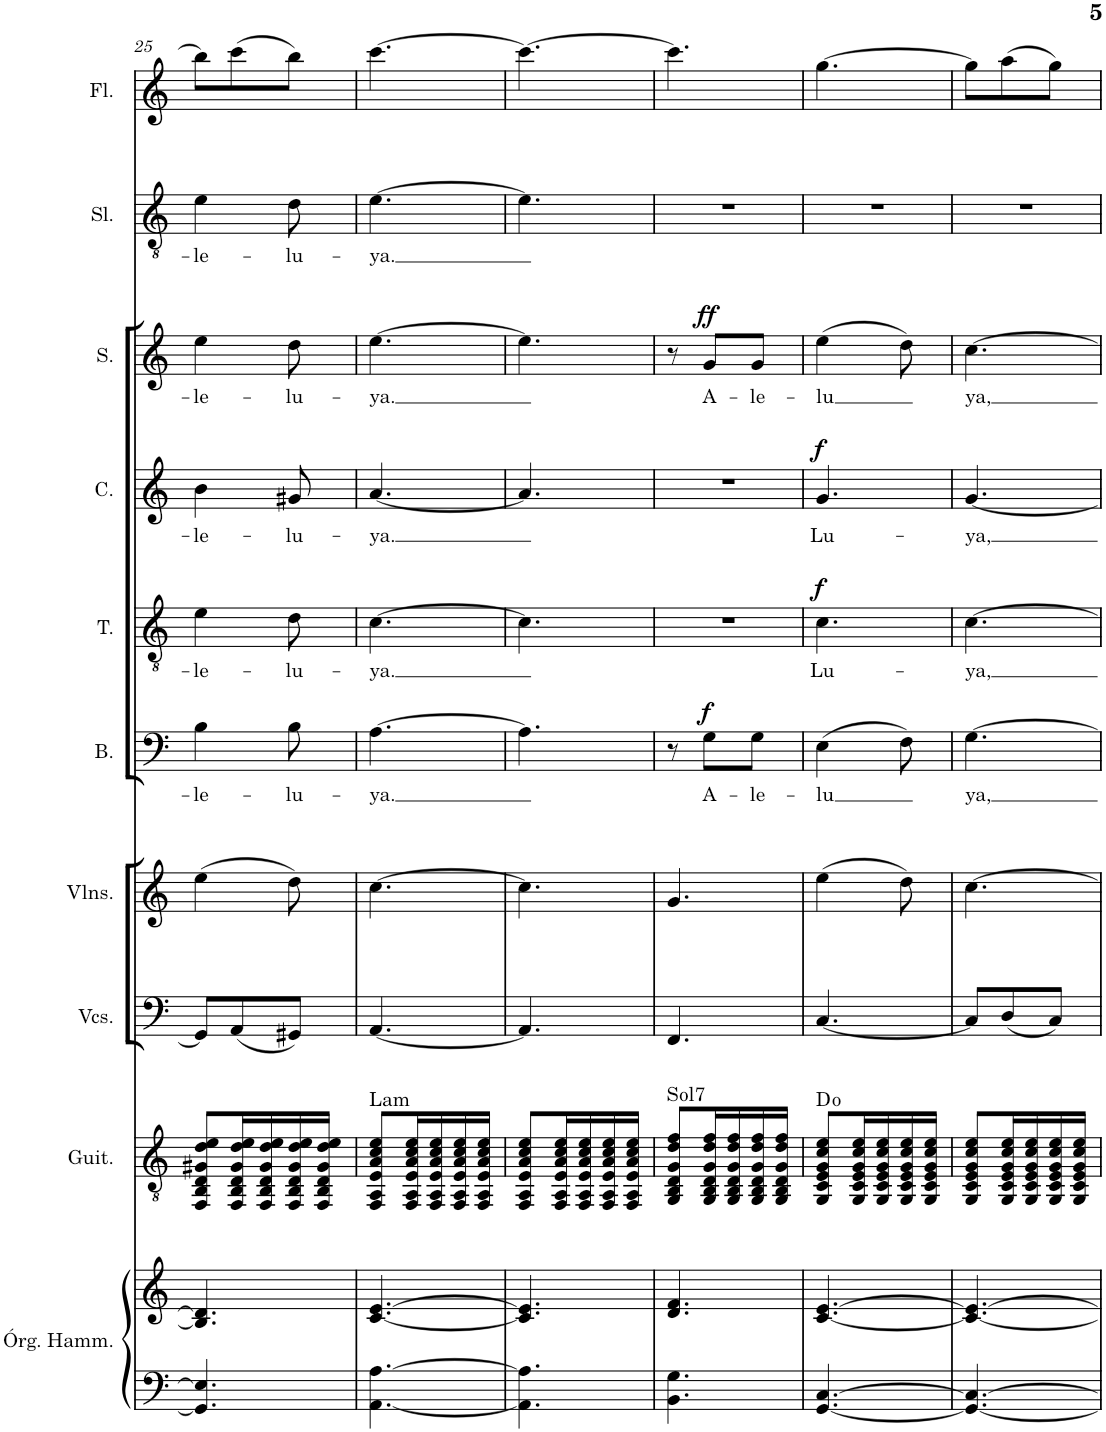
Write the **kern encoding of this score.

**kern	**kern	**kern	**harte	**kern	**kern	**kern	**text	**dynam	**kern	**text	**dynam	**kern	**text	**dynam	**kern	**text	**dynam	**kern	**text	**kern
*part10	*part10	*part9	*part9	*part8	*part7	*part6	*part6	*part6	*part5	*part5	*part5	*part4	*part4	*part4	*part3	*part3	*part3	*part2	*part2	*part1
*staff11	*staff10	*staff9	*	*staff8	*staff7	*staff6	*staff6	*staff6	*staff5	*staff5	*staff5	*staff4	*staff4	*staff4	*staff3	*staff3	*staff3	*staff2	*staff2	*staff1
*I"Órgano Hammond	*	*I"Guitarra	*	*I"Violonchelos	*I"Violines	*I"Bajo	*	*	*I"Tenor	*	*	*I"Contralto	*	*	*I"Soprano	*	*	*I"Solista	*	*I"Flauta
*I'Órg. Hamm.	*	*I'Guit.	*	*I'Vcs.	*I'Vlns.	*I'B.	*	*	*I'T.	*	*	*I'C.	*	*	*I'S.	*	*	*I'Sl.	*	*I'Fl.
!!LO:PB:g=z
*clefF4	*clefG2	*clefGv2	*	*clefF4	*clefG2	*clefF4	*	*	*clefGv2	*	*	*clefG2	*	*	*clefG2	*	*	*clefGv2	*	*clefG2
*k[]	*k[]	*k[]	*	*k[]	*k[]	*k[]	*	*	*k[]	*	*	*k[]	*	*	*k[]	*	*	*k[]	*	*k[]
*M3/8	*M3/8	*M3/8	*	*M3/8	*M3/8	*M3/8	*	*	*M3/8	*	*	*M3/8	*	*	*M3/8	*	*	*M3/8	*	*M3/8
=25	=25	=25	=25	=25	=25	=25	=25	=25	=25	=25	=25	=25	=25	=25	=25	=25	=25	=25	=25	=25
!	!	!	!	!	!	!	!LO:LY:b	!	!	!LO:LY:b	!	!	!LO:LY:b	!	!	!LO:LY:b	!	!	!LO:LY:b	!
4.GG#/] 4.E/]	4.B/] 4.d/]	8FF/ 8BB/ 8D/ 8G#X/ 8d/ 8e/L	.	8GG#/L]	(4ee\	4B\	-le-	.	4e\	-le-	.	4b\	-le-	.	4ee\	-le-	.	4e\	-le-	8bb\L]
.	.	16FF/ 16BB/ 16D/ 16G#/ 16d/ 16e/L	.	(8AA/	.	.	.	.	.	.	.	.	.	.	.	.	.	.	.	(8ccc\
.	.	16FF/ 16BB/ 16D/ 16G#/ 16d/ 16e/	.	.	.	.	.	.	.	.	.	.	.	.	.	.	.	.	.	.
!	!	!	!	!	!	!	!LO:LY:b	!	!	!LO:LY:b	!	!	!LO:LY:b	!	!	!LO:LY:b	!	!	!LO:LY:b	!
.	.	16FF/ 16BB/ 16D/ 16G#/ 16d/ 16e/	.	8GG#X/J)	8dd\)	8B\	-lu-	.	8d\	-lu-	.	8g#X/	-lu-	.	8dd\	-lu-	.	8d\	-lu-	8bb\J)
.	.	16FF/ 16BB/ 16D/ 16G#/ 16d/ 16e/JJ	.	.	.	.	.	.	.	.	.	.	.	.	.	.	.	.	.	.
=26	=26	=26	=26	=26	=26	=26	=26	=26	=26	=26	=26	=26	=26	=26	=26	=26	=26	=26	=26	=26
!	!	!	!LO:H:kt=Lam	!	!	!	!LO:LY:b	!	!	!LO:LY:b	!	!	!LO:LY:b	!	!	!LO:LY:b	!	!	!LO:LY:b	!
[4.AA\ [4.A\	[4.c/ [4.e/	8FF/ 8AA/ 8E/ 8A/ 8c/ 8e/L	N	[4.AA/	[4.cc\	[4.A\	-ya.	.	[4.c\	-ya.	.	[4.a/	-ya.	.	[4.ee\	-ya.	.	[4.e\	-ya.	[4.ccc\
.	.	16FF/ 16AA/ 16E/ 16A/ 16c/ 16e/L	.	.	.	.	.	.	.	.	.	.	.	.	.	.	.	.	.	.
.	.	16FF/ 16AA/ 16E/ 16A/ 16c/ 16e/	.	.	.	.	.	.	.	.	.	.	.	.	.	.	.	.	.	.
.	.	16FF/ 16AA/ 16E/ 16A/ 16c/ 16e/	.	.	.	.	.	.	.	.	.	.	.	.	.	.	.	.	.	.
.	.	16FF/ 16AA/ 16E/ 16A/ 16c/ 16e/JJ	.	.	.	.	.	.	.	.	.	.	.	.	.	.	.	.	.	.
=27	=27	=27	=27	=27	=27	=27	=27	=27	=27	=27	=27	=27	=27	=27	=27	=27	=27	=27	=27	=27
4.AA\] 4.A\]	4.c/] 4.e/]	8FF/ 8AA/ 8E/ 8A/ 8c/ 8e/L	.	4.AA/]	4.cc\]	4.A\]	.	.	4.c\]	.	.	4.a/]	.	.	4.ee\]	.	.	4.e\]	.	4.ccc\_
.	.	16FF/ 16AA/ 16E/ 16A/ 16c/ 16e/L	.	.	.	.	.	.	.	.	.	.	.	.	.	.	.	.	.	.
.	.	16FF/ 16AA/ 16E/ 16A/ 16c/ 16e/	.	.	.	.	.	.	.	.	.	.	.	.	.	.	.	.	.	.
.	.	16FF/ 16AA/ 16E/ 16A/ 16c/ 16e/	.	.	.	.	.	.	.	.	.	.	.	.	.	.	.	.	.	.
.	.	16FF/ 16AA/ 16E/ 16A/ 16c/ 16e/JJ	.	.	.	.	.	.	.	.	.	.	.	.	.	.	.	.	.	.
=28	=28	=28	=28	=28	=28	=28	=28	=28	=28	=28	=28	=28	=28	=28	=28	=28	=28	=28	=28	=28
!	!	!	!LO:H:kt=Sol7	!	!	!	!	!	!	!	!	!	!	!	!	!	!	!	!	!
4.BB\ 4.G\	4.d/ 4.f/	8GG/ 8BB/ 8D/ 8G/ 8d/ 8f/L	N	4.FF/	4.g/	8r	.	.	4.r	.	.	4.r	.	.	8r	.	.	4.r	.	4.ccc\]
!	!	!	!	!	!	!	!LO:LY:b	!LO:DY:a	!	!	!	!	!	!	!	!LO:LY:b	!LO:DY:a	!	!	!
.	.	16GG/ 16BB/ 16D/ 16G/ 16d/ 16f/L	.	.	.	8G\L	A-	f	.	.	.	.	.	.	8g/L	A-	ff	.	.	.
.	.	16GG/ 16BB/ 16D/ 16G/ 16d/ 16f/	.	.	.	.	.	.	.	.	.	.	.	.	.	.	.	.	.	.
!	!	!	!	!	!	!	!LO:LY:b	!	!	!	!	!	!	!	!	!LO:LY:b	!	!	!	!
.	.	16GG/ 16BB/ 16D/ 16G/ 16d/ 16f/	.	.	.	8G\J	-le-	.	.	.	.	.	.	.	8g/J	-le-	.	.	.	.
.	.	16GG/ 16BB/ 16D/ 16G/ 16d/ 16f/JJ	.	.	.	.	.	.	.	.	.	.	.	.	.	.	.	.	.	.
=29	=29	=29	=29	=29	=29	=29	=29	=29	=29	=29	=29	=29	=29	=29	=29	=29	=29	=29	=29	=29
!	!	!	!	!	!	!	!LO:LY:b	!	!	!LO:LY:b	!LO:DY:a	!	!LO:LY:b	!LO:DY:a	!	!LO:LY:b	!	!	!	!
[4.GG/ [4.C/	[4.c/ [4.e/	8GG/ 8C/ 8E/ 8G/ 8c/ 8e/L	D:dim	[4.C/	(4ee\	(4E\	-lu	.	4.c\	-Lu-	f	4.g/	-Lu-	f	(4ee\	-lu	.	4.r	.	[4.gg\
.	.	16GG/ 16C/ 16E/ 16G/ 16c/ 16e/L	.	.	.	.	.	.	.	.	.	.	.	.	.	.	.	.	.	.
.	.	16GG/ 16C/ 16E/ 16G/ 16c/ 16e/	.	.	.	.	.	.	.	.	.	.	.	.	.	.	.	.	.	.
.	.	16GG/ 16C/ 16E/ 16G/ 16c/ 16e/	.	.	8dd\)	8F\)	.	.	.	.	.	.	.	.	8dd\)	.	.	.	.	.
.	.	16GG/ 16C/ 16E/ 16G/ 16c/ 16e/JJ	.	.	.	.	.	.	.	.	.	.	.	.	.	.	.	.	.	.
=30	=30	=30	=30	=30	=30	=30	=30	=30	=30	=30	=30	=30	=30	=30	=30	=30	=30	=30	=30	=30
!	!	!	!	!	!	!	!LO:LY:b	!	!	!LO:LY:b	!	!	!LO:LY:b	!	!	!LO:LY:b	!	!	!	!
4.GG/_ 4.C/_	4.c/_ 4.e/_	8GG/ 8C/ 8E/ 8G/ 8c/ 8e/L	.	8C/L]	[4.cc\	[4.G\	ya,	.	[4.c\	-ya,	.	[4.g/	-ya,	.	[4.cc\	ya,	.	4.r	.	8gg\L]
.	.	16GG/ 16C/ 16E/ 16G/ 16c/ 16e/L	.	(8D/	.	.	.	.	.	.	.	.	.	.	.	.	.	.	.	(8aa\
.	.	16GG/ 16C/ 16E/ 16G/ 16c/ 16e/	.	.	.	.	.	.	.	.	.	.	.	.	.	.	.	.	.	.
.	.	16GG/ 16C/ 16E/ 16G/ 16c/ 16e/	.	8C/J)	.	.	.	.	.	.	.	.	.	.	.	.	.	.	.	8gg\J)
.	.	16GG/ 16C/ 16E/ 16G/ 16c/ 16e/JJ	.	.	.	.	.	.	.	.	.	.	.	.	.	.	.	.	.	.
=	=	=	=	=	=	=	=	=	=	=	=	=	=	=	=	=	=	=	=	=
*-	*-	*-	*-	*-	*-	*-	*-	*-	*-	*-	*-	*-	*-	*-	*-	*-	*-	*-	*-	*-
